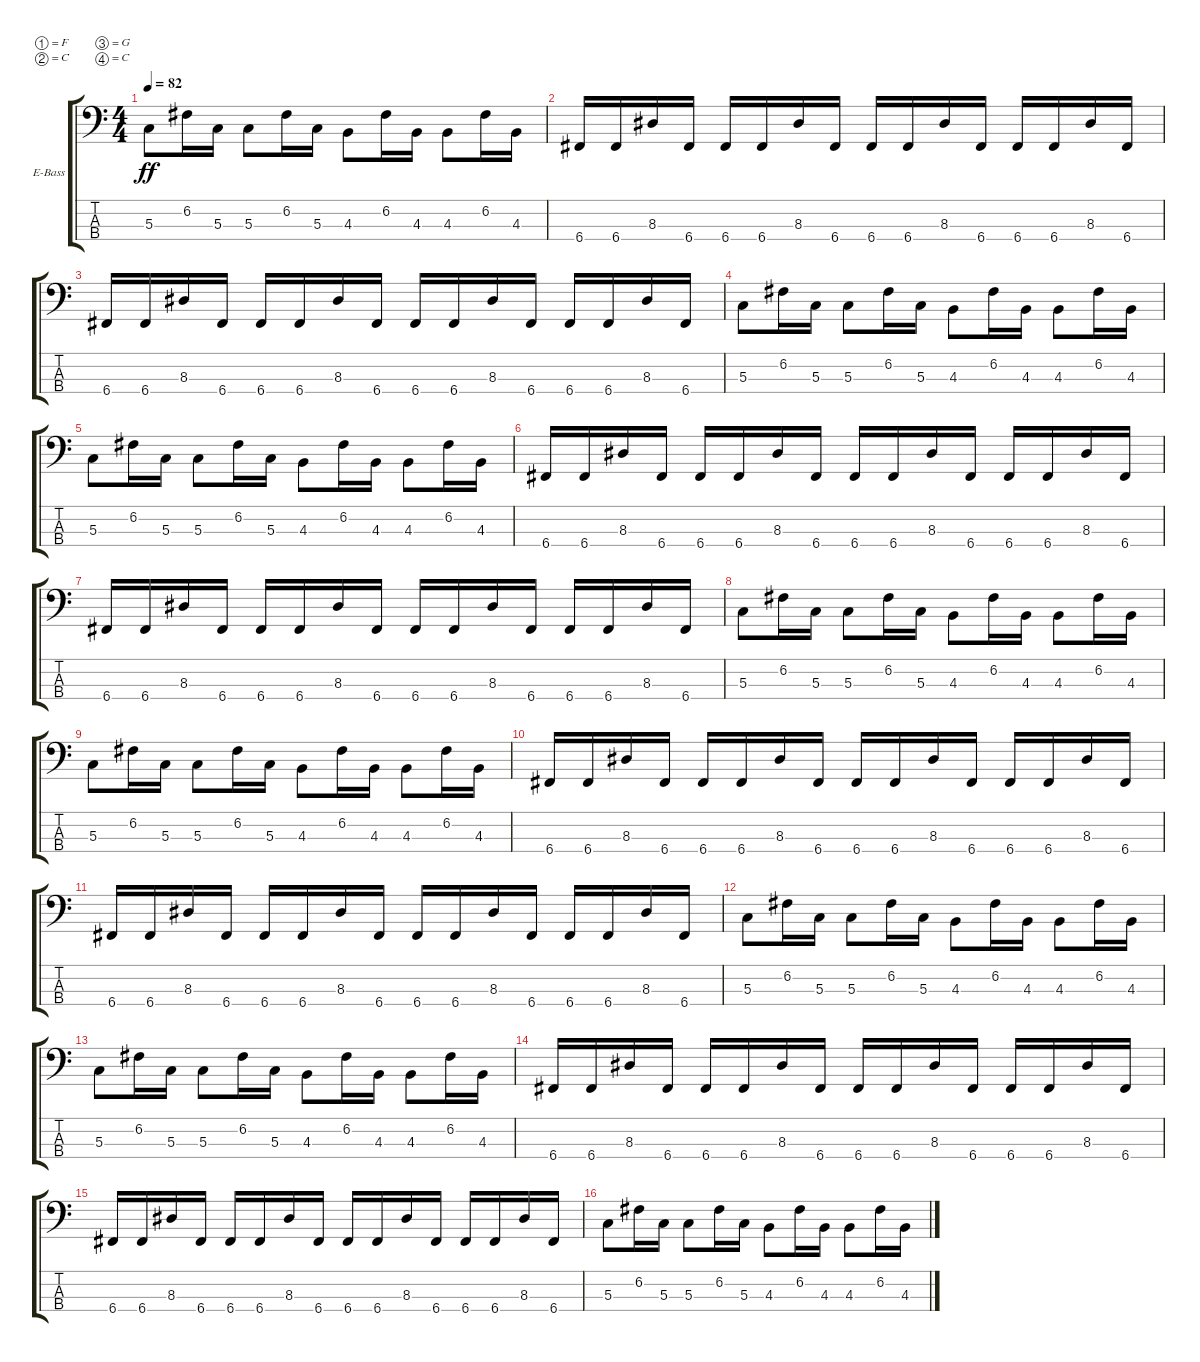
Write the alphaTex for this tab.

\bracketExtendMode groupsimilarinstruments
\firstSystemTrackNameOrientation horizontal
\otherSystemsTrackNameOrientation horizontal
\track ("Kristian - Bass" "E-Bass") {instrument electricbassfinger}
\staff {score tabs}
\tuning (F2 C2 G1 C1)
\ts (4 4)
\tempo 82
\clef f4
\ks c
5.3.8{dy ff} 6.2.16 5.3.16 5.3.8 6.2.16 5.3.16 4.3.8 6.2.16 4.3.16 4.3.8 6.2.16 4.3.16 |
6.4.16 6.4.16 8.3.16 6.4.16 6.4.16 6.4.16 8.3.16 6.4.16 6.4.16 6.4.16 8.3.16 6.4.16 6.4.16 6.4.16 8.3.16 6.4.16 |
6.4.16 6.4.16 8.3.16 6.4.16 6.4.16 6.4.16 8.3.16 6.4.16 6.4.16 6.4.16 8.3.16 6.4.16 6.4.16 6.4.16 8.3.16 6.4.16 |
5.3.8 6.2.16 5.3.16 5.3.8 6.2.16 5.3.16 4.3.8 6.2.16 4.3.16 4.3.8 6.2.16 4.3.16 |
5.3.8 6.2.16 5.3.16 5.3.8 6.2.16 5.3.16 4.3.8 6.2.16 4.3.16 4.3.8 6.2.16 4.3.16 |
6.4.16 6.4.16 8.3.16 6.4.16 6.4.16 6.4.16 8.3.16 6.4.16 6.4.16 6.4.16 8.3.16 6.4.16 6.4.16 6.4.16 8.3.16 6.4.16 |
6.4.16 6.4.16 8.3.16 6.4.16 6.4.16 6.4.16 8.3.16 6.4.16 6.4.16 6.4.16 8.3.16 6.4.16 6.4.16 6.4.16 8.3.16 6.4.16 |
5.3.8 6.2.16 5.3.16 5.3.8 6.2.16 5.3.16 4.3.8 6.2.16 4.3.16 4.3.8 6.2.16 4.3.16 |
5.3.8 6.2.16 5.3.16 5.3.8 6.2.16 5.3.16 4.3.8 6.2.16 4.3.16 4.3.8 6.2.16 4.3.16 |
6.4.16 6.4.16 8.3.16 6.4.16 6.4.16 6.4.16 8.3.16 6.4.16 6.4.16 6.4.16 8.3.16 6.4.16 6.4.16 6.4.16 8.3.16 6.4.16 |
6.4.16 6.4.16 8.3.16 6.4.16 6.4.16 6.4.16 8.3.16 6.4.16 6.4.16 6.4.16 8.3.16 6.4.16 6.4.16 6.4.16 8.3.16 6.4.16 |
5.3.8 6.2.16 5.3.16 5.3.8 6.2.16 5.3.16 4.3.8 6.2.16 4.3.16 4.3.8 6.2.16 4.3.16 |
5.3.8 6.2.16 5.3.16 5.3.8 6.2.16 5.3.16 4.3.8 6.2.16 4.3.16 4.3.8 6.2.16 4.3.16 |
6.4.16 6.4.16 8.3.16 6.4.16 6.4.16 6.4.16 8.3.16 6.4.16 6.4.16 6.4.16 8.3.16 6.4.16 6.4.16 6.4.16 8.3.16 6.4.16 |
6.4.16 6.4.16 8.3.16 6.4.16 6.4.16 6.4.16 8.3.16 6.4.16 6.4.16 6.4.16 8.3.16 6.4.16 6.4.16 6.4.16 8.3.16 6.4.16 |
5.3.8 6.2.16 5.3.16 5.3.8 6.2.16 5.3.16 4.3.8 6.2.16 4.3.16 4.3.8 6.2.16 4.3.16
